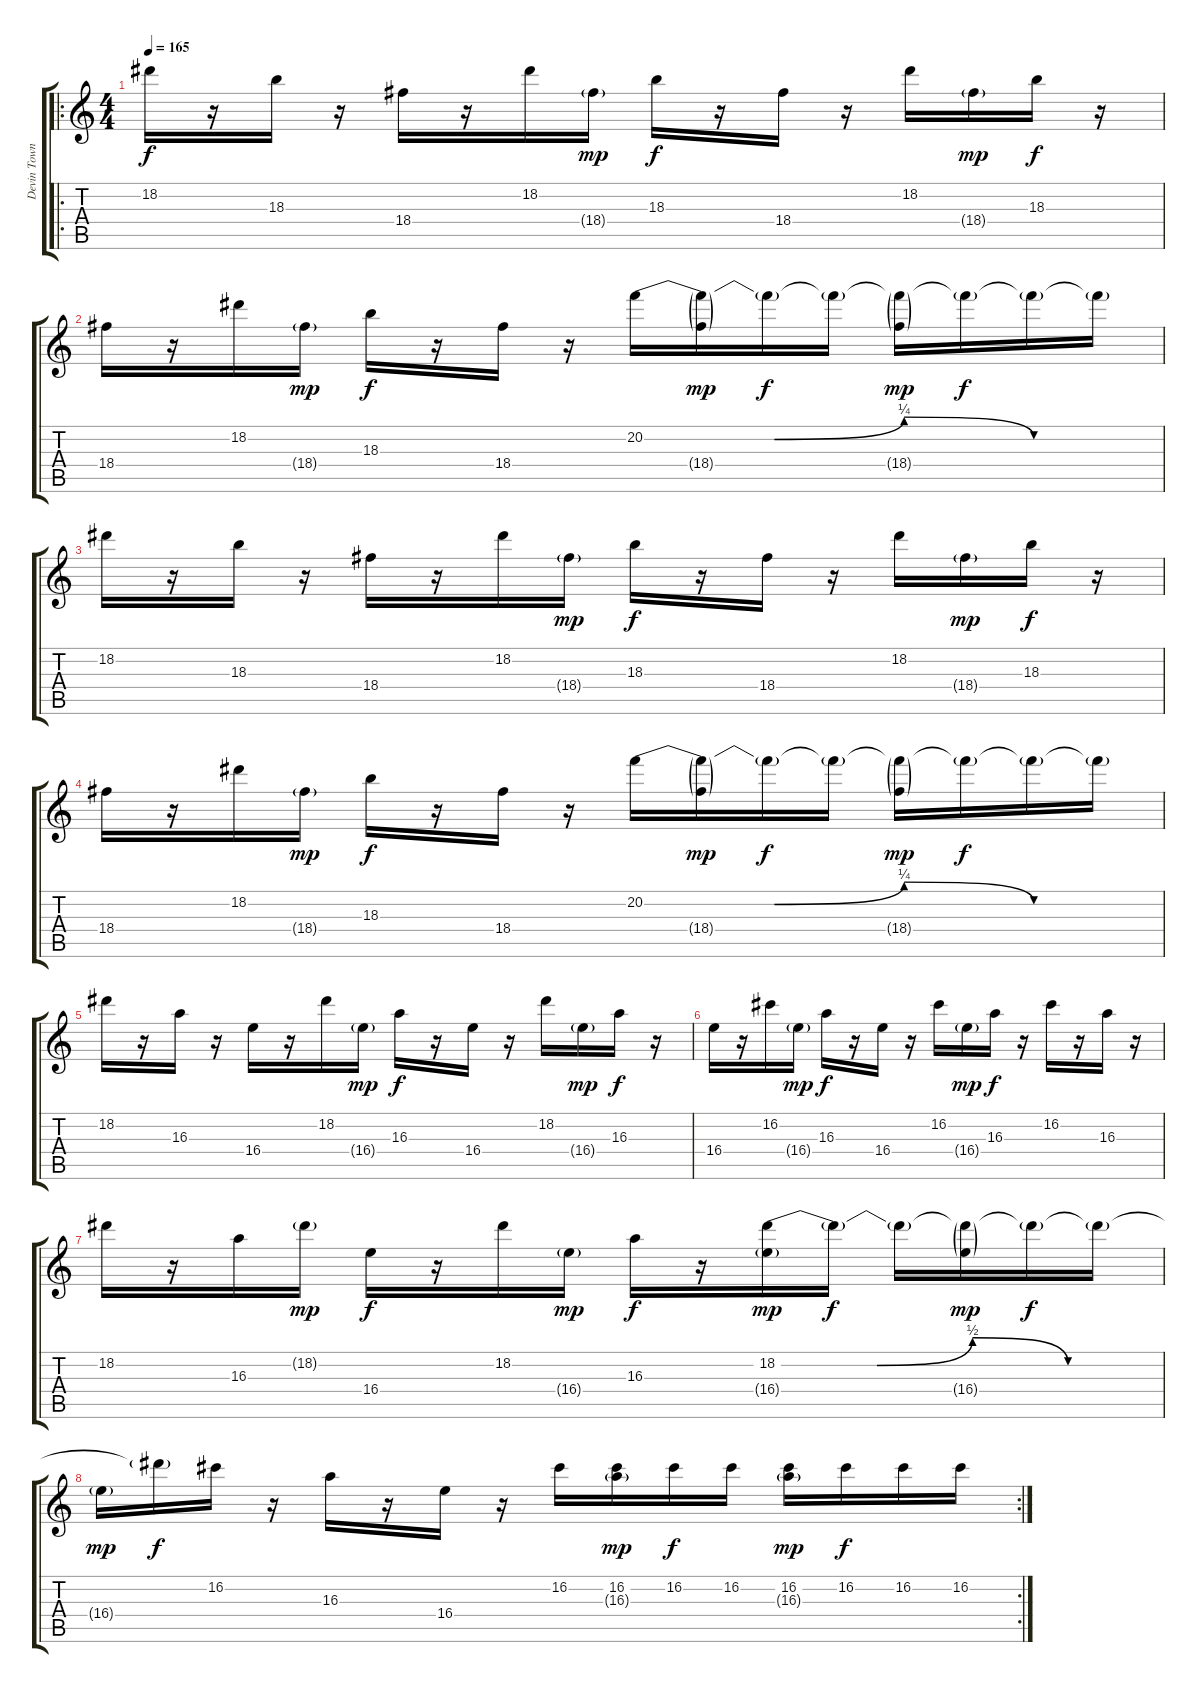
\track ("Devin Townsend (Guitar 1)" "Devin Town") {instrument distortionguitar}
\staff {score tabs}
\tuning (D4 A3 F3 C3 G2 C2) {hide}
\ro
\ts (4 4)
\tempo 165
\clef g2
\ks c
18.2.16{dy f} r.16 18.3.16 r.16 18.4.16 r.16 18.2.16 18.4{g}.16{dy mp} 18.3.16{dy f} r.16 18.4.16 r.16 18.2.16 18.4{g}.16{dy mp} 18.3.16{dy f} r.16 |
18.4.16 r.16 18.2.16 18.4{g}.16{dy mp} 18.3.16{dy f} r.16 18.4.16 r.16 20.2{be (custom 0 0 15 0 30 1 45 0 60 0)}.16 (20.2{t} 18.4{g}).16{dy mp} 20.2{t}.16{dy f} 20.2{t}.16 (20.2{t} 18.4{g}).16{dy mp} 20.2{t}.16{dy f} 20.2{t}.16 20.2{t}.16 |
18.2.16 r.16 18.3.16 r.16 18.4.16 r.16 18.2.16 18.4{g}.16{dy mp} 18.3.16{dy f} r.16 18.4.16 r.16 18.2.16 18.4{g}.16{dy mp} 18.3.16{dy f} r.16 |
18.4.16 r.16 18.2.16 18.4{g}.16{dy mp} 18.3.16{dy f} r.16 18.4.16 r.16 20.2{be (custom 0 0 15 0 30 1 45 0 60 0)}.16 (20.2{t} 18.4{g}).16{dy mp} 20.2{t}.16{dy f} 20.2{t}.16 (20.2{t} 18.4{g}).16{dy mp} 20.2{t}.16{dy f} 20.2{t}.16 20.2{t}.16 |
18.2.16 r.16 16.3.16 r.16 16.4.16 r.16 18.2.16 16.4{g}.16{dy mp} 16.3.16{dy f} r.16 16.4.16 r.16 18.2.16 16.4{g}.16{dy mp} 16.3.16{dy f} r.16 |
16.4.16 r.16 16.2.16 16.4{g}.16{dy mp} 16.3.16{dy f} r.16 16.4.16 r.16 16.2.16 16.4{g}.16{dy mp} 16.3.16{dy f} r.16 16.2.16 r.16 16.3.16 r.16 |
18.2.16 r.16 16.3.16 18.2{g}.16{dy mp} 16.4.16{dy f} r.16 18.2.16 16.4{g}.16{dy mp} 16.3.16{dy f} r.16 (18.2{be (custom 0 0 15 0 30 2 45 0 60 0)} 16.4{g}).16{dy mp} 18.2{t}.16{dy f} 18.2{t}.16 (18.2{t} 16.4{g}).16{dy mp} 18.2{t}.16{dy f} 18.2{t}.16 |
\rc 2
16.4{g}.16{dy mp} 18.2{t}.16{dy f} 16.2.16 r.16 16.3.16 r.16 16.4.16 r.16 16.2.16 (16.2 16.3{g}).16{dy mp} 16.2.16{dy f} 16.2.16 (16.2 16.3{g}).16{dy mp} 16.2.16{dy f} 16.2.16 16.2.16
